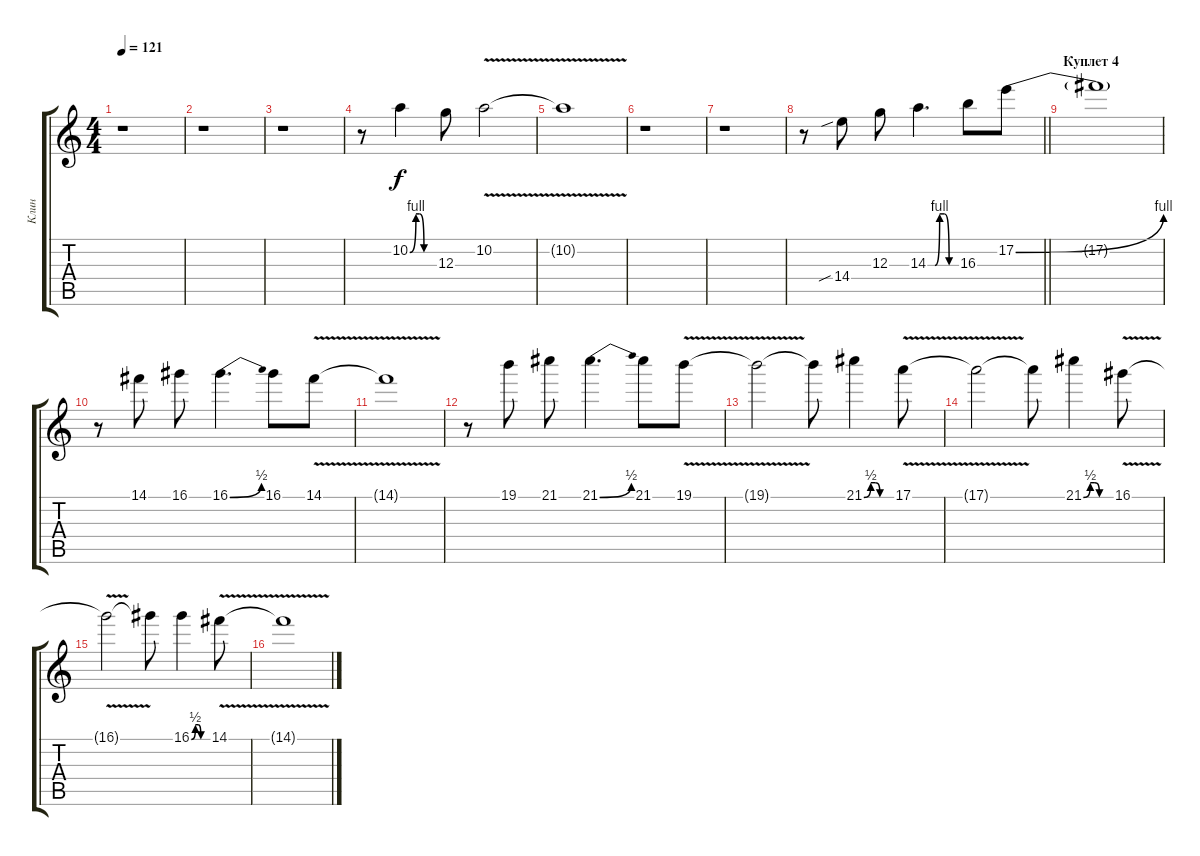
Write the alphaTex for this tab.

\track ("Клин" "Клин") {instrument electricguitarclean}
\staff {score tabs}
\tuning (E4 B3 G3 D3 A2 E2) {hide}
\ts (4 4)
\tempo 121
\clef g2
\ks c
r.1{dy f} |
r.1 |
r.1 |
r.8 10.2{be (custom 0 0 15 4 24 4 35 0 60 0)}.4 12.3.8 10.2{v}.2 |
10.2{t}.1 |
r.1 |
r.1 |
\barLineRight lightlight
r.8 14.4{sib}.8 12.3.8 14.3{be (custom 0 0 15 0 25 4 35 4 45 0 60 0)}.4{d} 16.3.8 17.2{be (bend 0 0 60 4)}.8 |
\section ("" "Куплет 4")
17.2{t}.1 |
r.8 14.1.8 16.1.8 16.1{be (bend 0 0 60 2)}.4{d} 16.1.8 14.1{v}.8 |
14.1{t}.1 |
r.8 19.1.8 21.1.8 21.1{be (bend 0 0 60 2)}.4{d} 21.1.8 19.1{v}.8 |
19.1{t}.2 19.1{t}.8 21.1{be (custom 0 0 15 2 25 2 35 0 60 0)}.4 17.1{v}.8 |
17.1{t}.2 17.1{t}.8 21.1{be (custom 0 0 15 2 25 2 35 0 60 0)}.4 16.1{v}.8 |
16.1{t}.2 16.1{t}.8 16.1{be (custom 0 0 15 2 25 2 35 0 60 0)}.4 14.1{v}.8 |
14.1{t}.1
